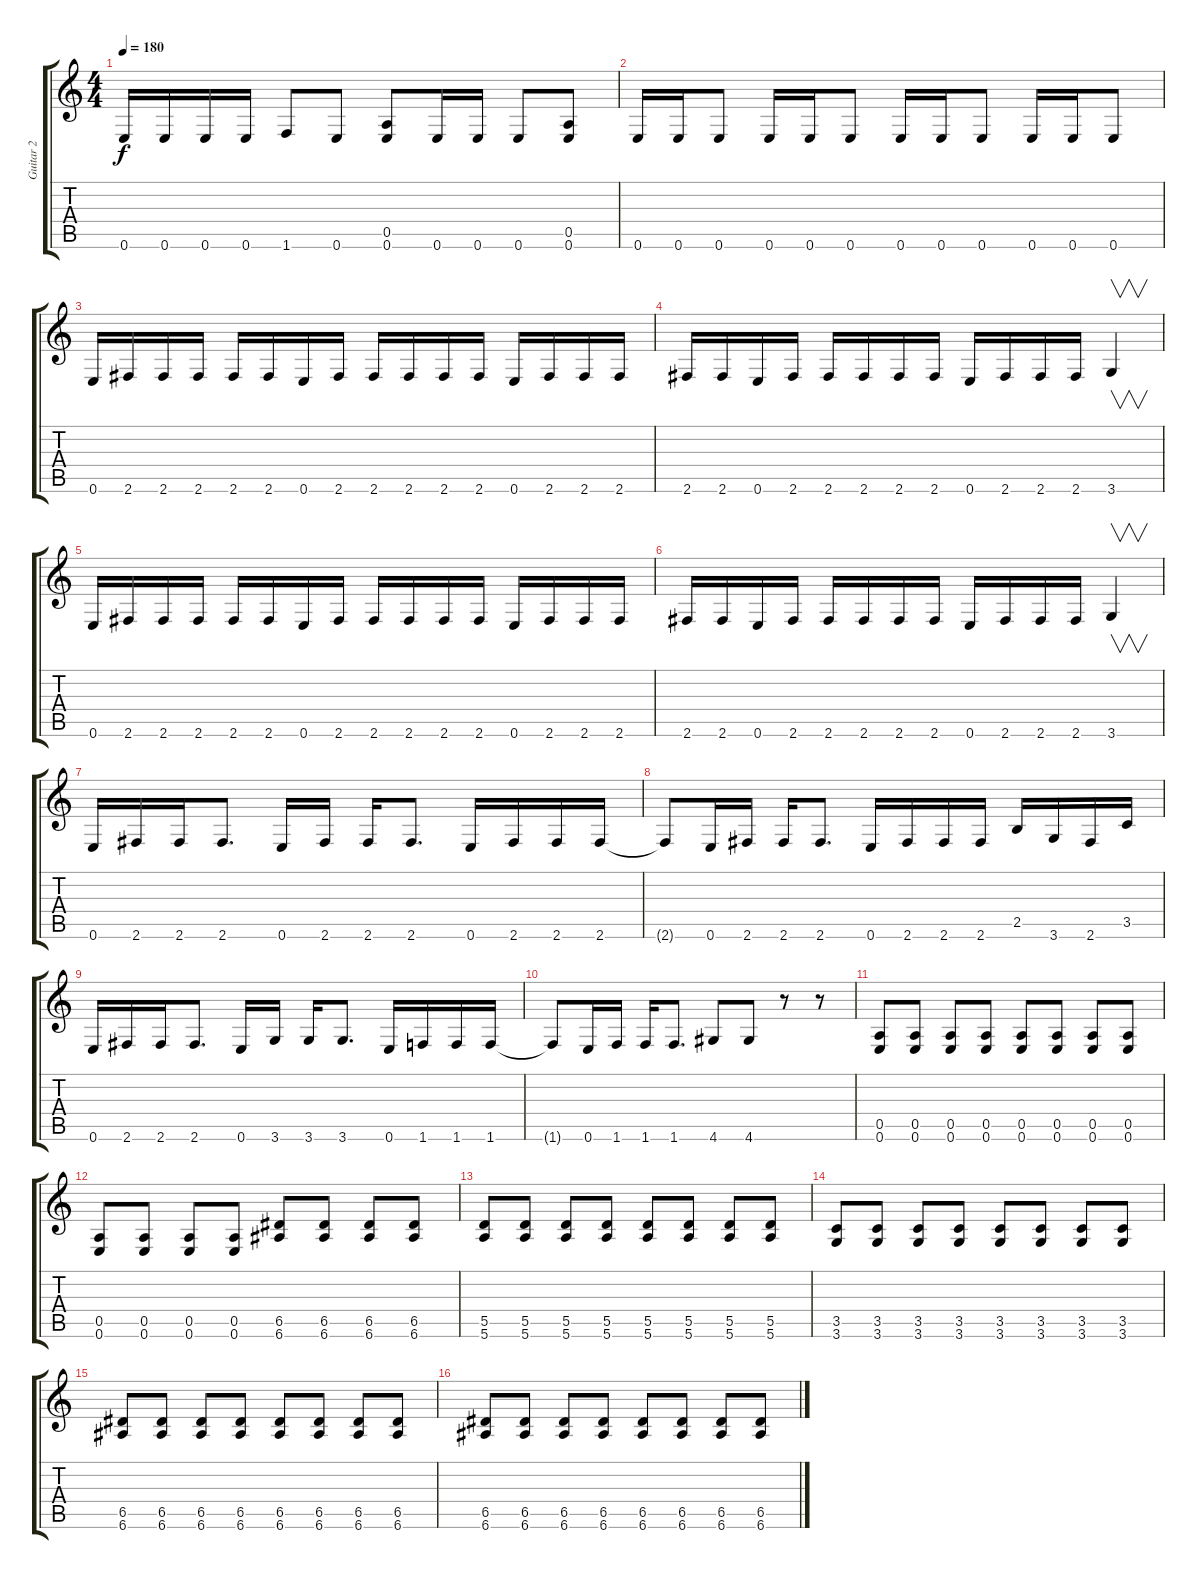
\track ("Guitar 2" "Guitar 2") {instrument overdrivenguitar}
\staff {score tabs}
\tuning (E4 B3 G3 D3 A2 E2) {hide}
\ts (4 4)
\tempo 180
\clef g2
\ks c
0.6.16{dy f} 0.6.16 0.6.16 0.6.16 1.6.8 0.6.8 (0.5 0.6).8 0.6.16 0.6.16 0.6.8 (0.5 0.6).8 |
0.6.16 0.6.16 0.6.8 0.6.16 0.6.16 0.6.8 0.6.16 0.6.16 0.6.8 0.6.16 0.6.16 0.6.8 |
0.6.16 2.6.16 2.6.16 2.6.16 2.6.16 2.6.16 0.6.16 2.6.16 2.6.16 2.6.16 2.6.16 2.6.16 0.6.16 2.6.16 2.6.16 2.6.16 |
2.6.16 2.6.16 0.6.16 2.6.16 2.6.16 2.6.16 2.6.16 2.6.16 0.6.16 2.6.16 2.6.16 2.6.16 3.6.4{v} |
0.6.16 2.6.16 2.6.16 2.6.16 2.6.16 2.6.16 0.6.16 2.6.16 2.6.16 2.6.16 2.6.16 2.6.16 0.6.16 2.6.16 2.6.16 2.6.16 |
2.6.16 2.6.16 0.6.16 2.6.16 2.6.16 2.6.16 2.6.16 2.6.16 0.6.16 2.6.16 2.6.16 2.6.16 3.6.4{v} |
0.6.16 2.6.16 2.6.16 2.6.8{d} 0.6.16 2.6.16 2.6.16 2.6.8{d} 0.6.16 2.6.16 2.6.16 2.6.16 |
2.6{t}.8 0.6.16 2.6.16 2.6.16 2.6.8{d} 0.6.16 2.6.16 2.6.16 2.6.16 2.5.16 3.6.16 2.6.16 3.5.16 |
0.6.16 2.6.16 2.6.16 2.6.8{d} 0.6.16 3.6.16 3.6.16 3.6.8{d} 0.6.16 1.6.16 1.6.16 1.6.16 |
1.6{t}.8 0.6.16 1.6.16 1.6.16 1.6.8{d} 4.6.8 4.6.8 r.8 r.8 |
(0.5 0.6).8 (0.5 0.6).8 (0.5 0.6).8 (0.5 0.6).8 (0.5 0.6).8 (0.5 0.6).8 (0.5 0.6).8 (0.5 0.6).8 |
(0.5 0.6).8 (0.5 0.6).8 (0.5 0.6).8 (0.5 0.6).8 (6.5 6.6).8 (6.5 6.6).8 (6.5 6.6).8 (6.5 6.6).8 |
(5.5 5.6).8 (5.5 5.6).8 (5.5 5.6).8 (5.5 5.6).8 (5.5 5.6).8 (5.5 5.6).8 (5.5 5.6).8 (5.5 5.6).8 |
(3.5 3.6).8 (3.5 3.6).8 (3.5 3.6).8 (3.5 3.6).8 (3.5 3.6).8 (3.5 3.6).8 (3.5 3.6).8 (3.5 3.6).8 |
(6.5 6.6).8 (6.5 6.6).8 (6.5 6.6).8 (6.5 6.6).8 (6.5 6.6).8 (6.5 6.6).8 (6.5 6.6).8 (6.5 6.6).8 |
(6.5 6.6).8 (6.5 6.6).8 (6.5 6.6).8 (6.5 6.6).8 (6.5 6.6).8 (6.5 6.6).8 (6.5 6.6).8 (6.5 6.6).8
